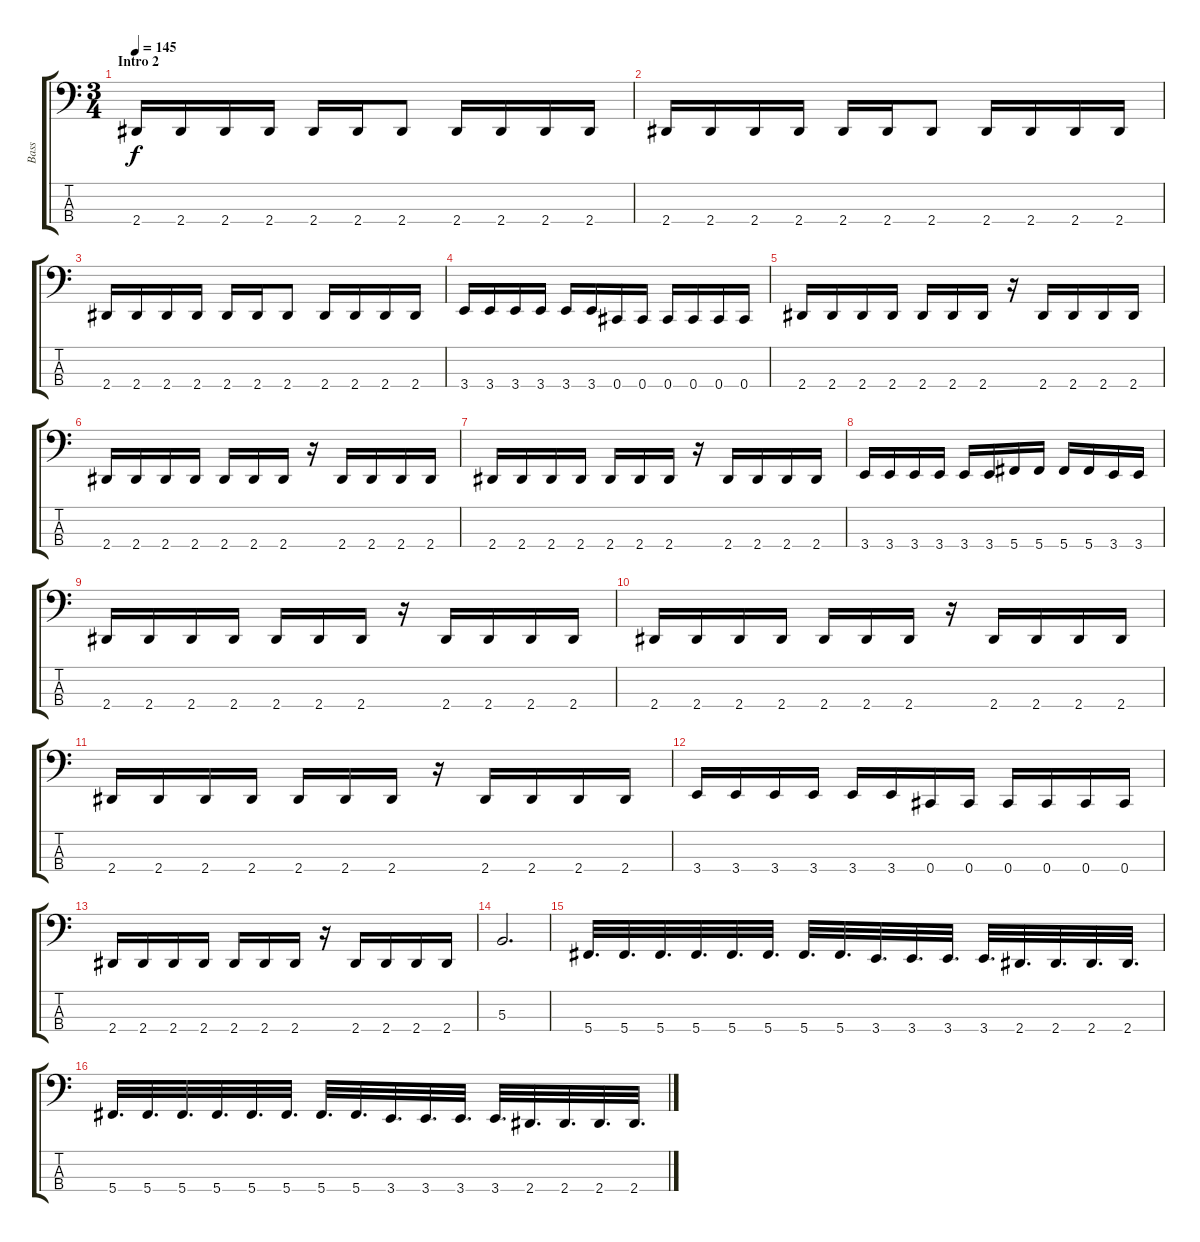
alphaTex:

\track ("Bass" "Bass") {instrument electricbasspick}
\staff {score tabs}
\tuning (E2 B1 Gb1 Db1) {hide}
\ts (3 4)
\section ("" "Intro 2")
\tempo 145
\clef f4
\ks c
2.4.16{dy f} 2.4.16 2.4.16 2.4.16 2.4.16 2.4.16 2.4.8 2.4.16 2.4.16 2.4.16 2.4.16 |
2.4.16 2.4.16 2.4.16 2.4.16 2.4.16 2.4.16 2.4.8 2.4.16 2.4.16 2.4.16 2.4.16 |
2.4.16 2.4.16 2.4.16 2.4.16 2.4.16 2.4.16 2.4.8 2.4.16 2.4.16 2.4.16 2.4.16 |
3.4.16 3.4.16 3.4.16 3.4.16 3.4.16 3.4.16 0.4.16 0.4.16 0.4.16 0.4.16 0.4.16 0.4.16 |
2.4.16 2.4.16 2.4.16 2.4.16 2.4.16 2.4.16 2.4.16 r.16 2.4.16 2.4.16 2.4.16 2.4.16 |
2.4.16 2.4.16 2.4.16 2.4.16 2.4.16 2.4.16 2.4.16 r.16 2.4.16 2.4.16 2.4.16 2.4.16 |
2.4.16 2.4.16 2.4.16 2.4.16 2.4.16 2.4.16 2.4.16 r.16 2.4.16 2.4.16 2.4.16 2.4.16 |
3.4.16 3.4.16 3.4.16 3.4.16 3.4.16 3.4.16 5.4.16 5.4.16 5.4.16 5.4.16 3.4.16 3.4.16 |
2.4.16 2.4.16 2.4.16 2.4.16 2.4.16 2.4.16 2.4.16 r.16 2.4.16 2.4.16 2.4.16 2.4.16 |
2.4.16 2.4.16 2.4.16 2.4.16 2.4.16 2.4.16 2.4.16 r.16 2.4.16 2.4.16 2.4.16 2.4.16 |
2.4.16 2.4.16 2.4.16 2.4.16 2.4.16 2.4.16 2.4.16 r.16 2.4.16 2.4.16 2.4.16 2.4.16 |
3.4.16 3.4.16 3.4.16 3.4.16 3.4.16 3.4.16 0.4.16 0.4.16 0.4.16 0.4.16 0.4.16 0.4.16 |
2.4.16 2.4.16 2.4.16 2.4.16 2.4.16 2.4.16 2.4.16 r.16 2.4.16 2.4.16 2.4.16 2.4.16 |
5.3.2{d} |
5.4.32{d} 5.4.32{d} 5.4.32{d} 5.4.32{d} 5.4.32{d} 5.4.32{d} 5.4.32{d} 5.4.32{d} 3.4.32{d} 3.4.32{d} 3.4.32{d} 3.4.32{d} 2.4.32{d} 2.4.32{d} 2.4.32{d} 2.4.32{d} |
5.4.32{d} 5.4.32{d} 5.4.32{d} 5.4.32{d} 5.4.32{d} 5.4.32{d} 5.4.32{d} 5.4.32{d} 3.4.32{d} 3.4.32{d} 3.4.32{d} 3.4.32{d} 2.4.32{d} 2.4.32{d} 2.4.32{d} 2.4.32{d}
